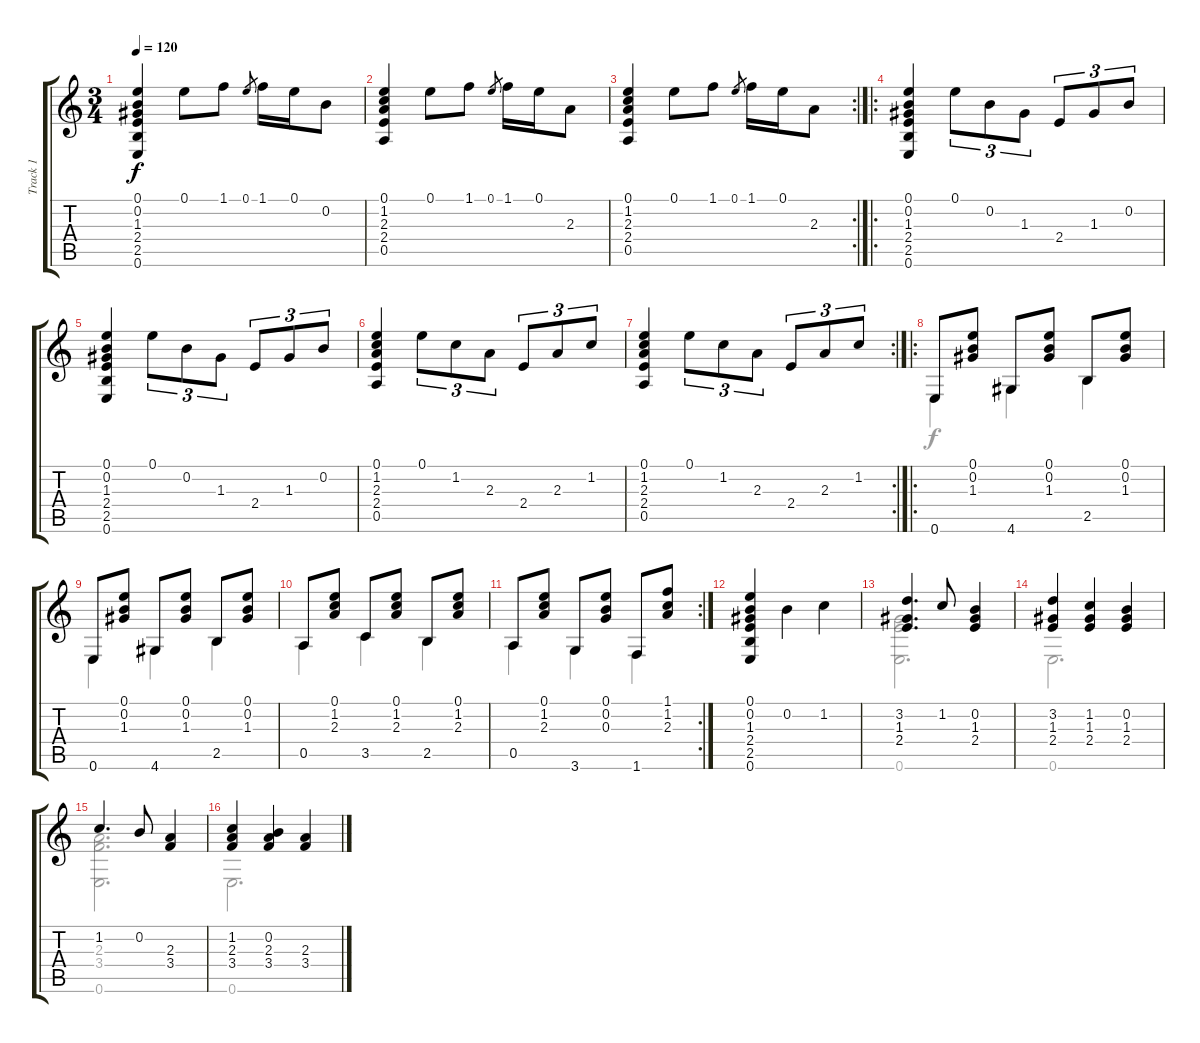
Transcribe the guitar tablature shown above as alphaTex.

\track ("Track 1" "Track 1") {instrument acousticguitarnylon}
\staff {score tabs}
\tuning (E4 B3 G3 D3 A2 E2) {hide}
\voice
\ts (3 4)
\tempo 120
\clef g2
\ks c
(0.1 0.2 1.3 2.4 2.5 0.6).4{dy f} 0.1.8 1.1.8 0.1.8{gr} 1.1.16 0.1.16 0.2.8 |
(0.1 1.2 2.3 2.4 0.5).4 0.1.8 1.1.8 0.1.8{gr} 1.1.16 0.1.16 2.3.8 |
\rc 2
(0.1 1.2 2.3 2.4 0.5).4 0.1.8 1.1.8 0.1.8{gr} 1.1.16 0.1.16 2.3.8 |
\ro
(0.1 0.2 1.3 2.4 2.5 0.6).4 0.1.8{tu (3 2)} 0.2.8{tu (3 2)} 1.3.8{tu (3 2)} 2.4.8{tu (3 2)} 1.3.8{tu (3 2)} 0.2.8{tu (3 2)} |
(0.1 0.2 1.3 2.4 2.5 0.6).4 0.1.8{tu (3 2)} 0.2.8{tu (3 2)} 1.3.8{tu (3 2)} 2.4.8{tu (3 2)} 1.3.8{tu (3 2)} 0.2.8{tu (3 2)} |
(0.1 1.2 2.3 2.4 0.5).4 0.1.8{tu (3 2)} 1.2.8{tu (3 2)} 2.3.8{tu (3 2)} 2.4.8{tu (3 2)} 2.3.8{tu (3 2)} 1.2.8{tu (3 2)} |
\rc 2
(0.1 1.2 2.3 2.4 0.5).4 0.1.8{tu (3 2)} 1.2.8{tu (3 2)} 2.3.8{tu (3 2)} 2.4.8{tu (3 2)} 2.3.8{tu (3 2)} 1.2.8{tu (3 2)} |
\ro
0.6.8 (0.1 0.2 1.3).8 4.6.8 (0.1 0.2 1.3).8 2.5.8 (0.1 0.2 1.3).8 |
0.6.8 (0.1 0.2 1.3).8 4.6.8 (0.1 0.2 1.3).8 2.5.8 (0.1 0.2 1.3).8 |
0.5.8 (0.1 1.2 2.3).8 3.5.8 (0.1 1.2 2.3).8 2.5.8 (0.1 1.2 2.3).8 |
\rc 2
0.5.8 (0.1 1.2 2.3).8 3.6.8 (0.1 0.2 0.3).8 1.6.8 (1.1 1.2 2.3).8 |
(0.1 0.2 1.3 2.4 2.5 0.6).4 0.2.4 1.2.4 |
(3.2 1.3 2.4).4{d} 1.2.8 (0.2 1.3 2.4).4 |
(3.2 1.3 2.4).4 (1.2 1.3 2.4).4 (0.2 1.3 2.4).4 |
1.2.4{d} 0.2.8 (2.3 3.4).4 |
(1.2 2.3 3.4).4 (0.2 2.3 3.4).4 (2.3 3.4).4
\voice
\clef g2
\ottava regular
\simile none
\ks c
|
|
|
|
|
|
|
0.6.4 4.6.4 2.5.4 |
0.6.4 4.6.4 2.5.4 |
0.5.4 3.5.4 2.5.4 |
0.5.4 3.6.4 1.6.4 |
|
(1.3 2.4 0.6).2{d} |
0.6.2{d} |
(2.3 3.4 0.6).2{d} |
0.6.2{d}
